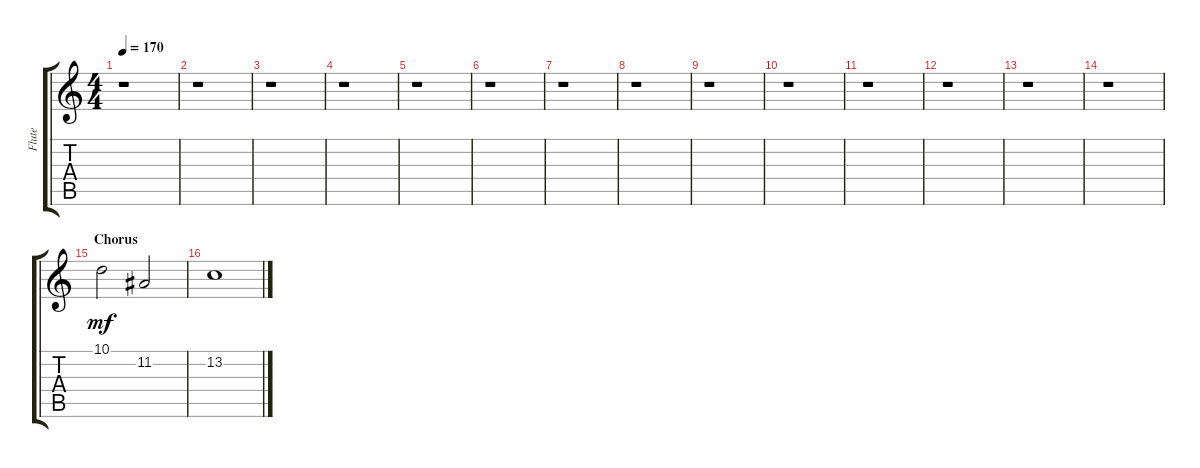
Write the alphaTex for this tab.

\track ("Flute" "Flute") {instrument flute}
\staff {score tabs}
\tuning (E4 B3 G3 D3 A2 E2) {hide}
\ts (4 4)
\tempo 170
\clef g2
\ks c
r.1{dy f} |
r.1 |
r.1 |
r.1 |
r.1 |
r.1 |
\section ("" "")
r.1 |
r.1 |
r.1 |
r.1 |
r.1 |
r.1 |
r.1 |
r.1 |
\section ("" "Chorus")
10.1.2{dy mf} 11.2.2 |
13.2.1
